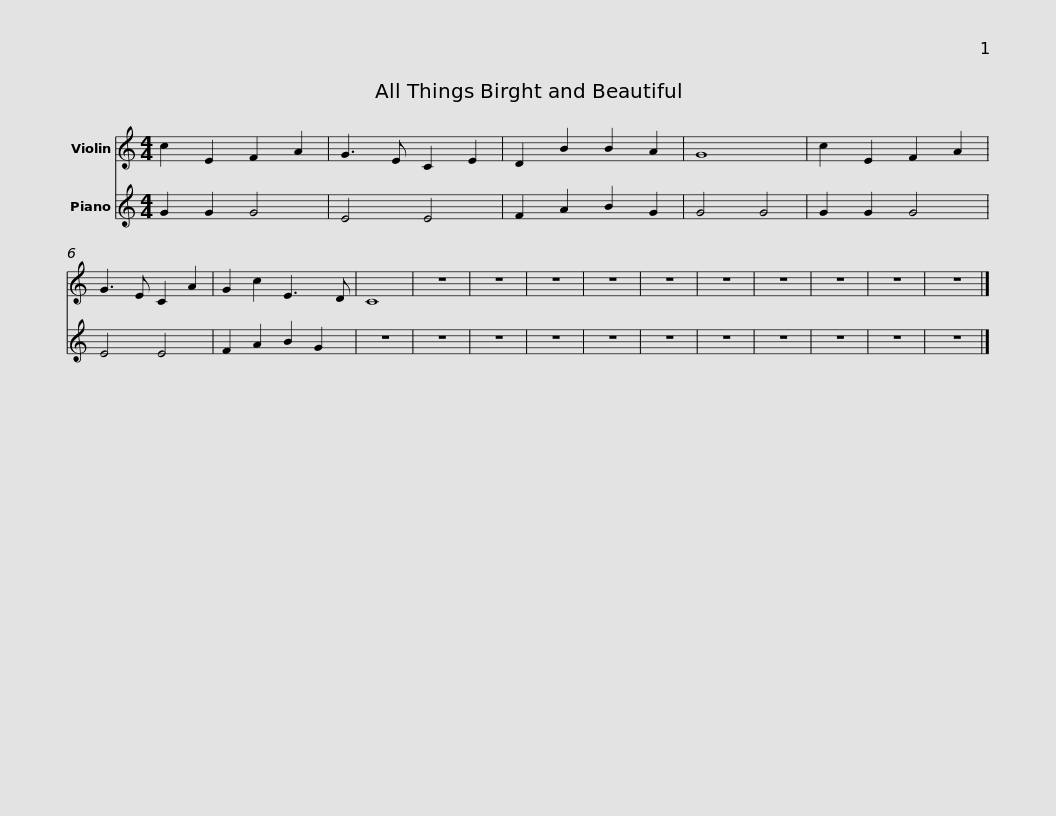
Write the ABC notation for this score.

X:1
%%score 1 2
L:1/8
M:4/4
I:linebreak $
K:C
V:1 treble
V:2 treble
V:1
 c2 E2 F2 A2 | G3 E C2 E2 | D2 B2 B2 A2 | G8 | c2 E2 F2 A2 | %5
 G3 E C2 A2 | G2 c2 E3 D | C8 | z8 |$ z8 | %10
 z8 | z8 | z8 | z8 | z8 | %15
 z8 | z8 | z8 |] %18
V:2
 G2 G2 G4 | E4 E4 | F2 A2 B2 G2 | G4 G4 | G2 G2 G4 | %5
 E4 E4 | F2 A2 B2 G2 | z8 | z8 |$ z8 | %10
 z8 | z8 | z8 | z8 | z8 | %15
 z8 | z8 | z8 |] %18
